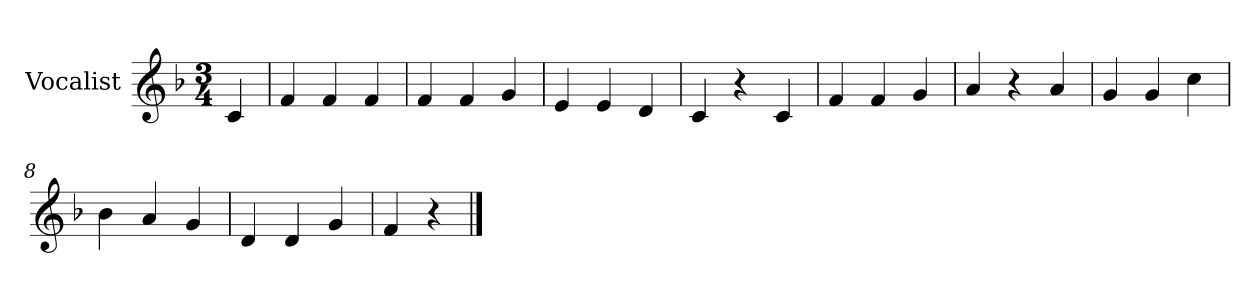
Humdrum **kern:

**kern
*part1
*staff1
*I"Vocalist
*k[b-]
*F:
*M3/4
=
4c
=1
4f
4f
4f
=2
4f
4f
4g
=3
4e
4e
4d
=4
4c
4r
4c
=5
4f
4f
4g
=6
4a
4r
4a
=7
4g
4g
4cc
=8
4b-
4a
4g
=9
4d
4d
4g
=10
4f
4r
==
*-
